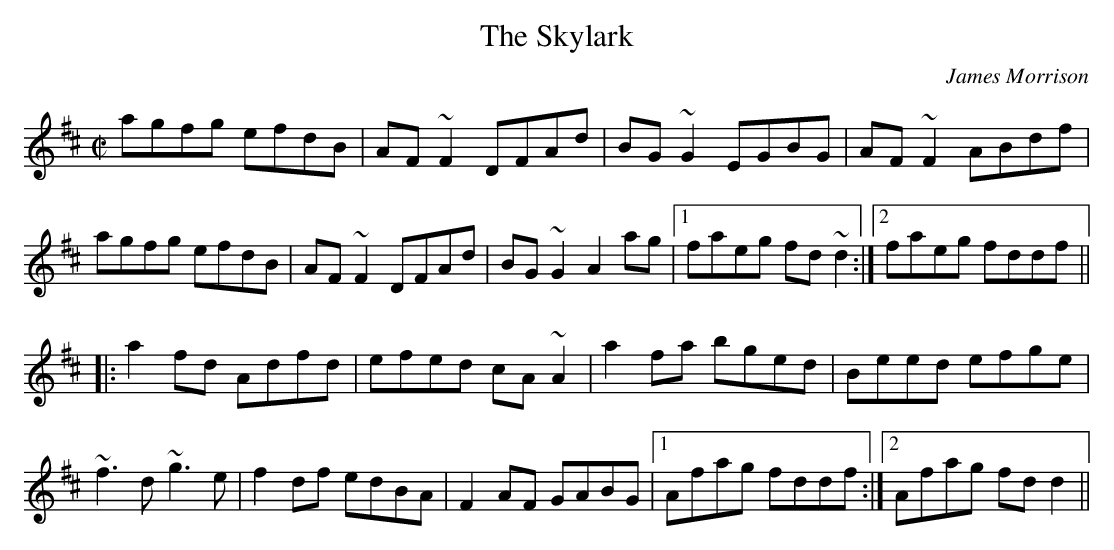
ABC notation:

X:1
T:Skylark, The
C:James Morrison
M:C|
K:D
agfg efdB|AF~F2 DFAd|BG~G2 EGBG|AF~F2 ABdf|
agfg efdB|AF~F2 DFAd|BG~G2 A2ag|1 faeg fd~d2:|2 faeg fddf||
|:a2fd Adfd|efed cA~A2|a2fa bged|Beed efge|
~f3d ~g3e|f2df edBA|F2AF GABG|1 Afag fddf:|2 Afag fdd2||
